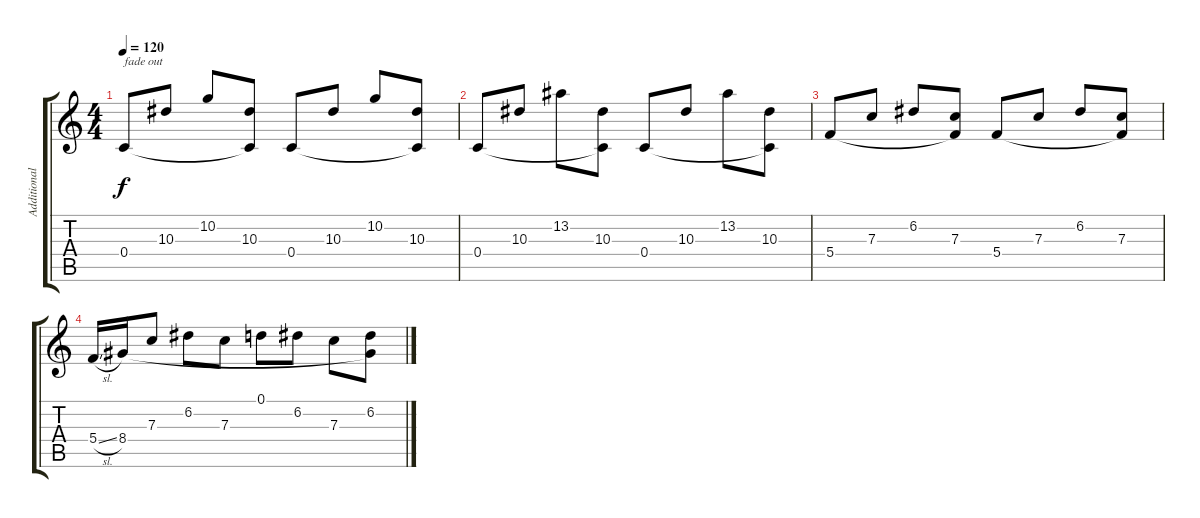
\track ("Additional Guitar II" "Additional") {instrument acousticguitarsteel}
\staff {score tabs}
\tuning (D4 A3 F3 C3 G2 C2) {hide}
\ts (4 4)
\tempo 120
\clef g2
\ks c
0.4.8{txt "fade out" dy f} 10.3.8 10.2.8 (10.3 0.4{t}).8 0.4.8 10.3.8 10.2.8 (10.3 0.4{t}).8 |
0.4.8 10.3.8 13.2.8 (10.3 0.4{t}).8 0.4.8 10.3.8 13.2.8 (10.3 0.4{t}).8 |
5.4.8 7.3.8 6.2.8 (7.3 5.4{t}).8 5.4.8 7.3.8 6.2.8 (7.3 5.4{t}).8 |
5.4{sl}.16 8.4.16 7.3.8 6.2.8 7.3.8 0.1.8 6.2.8 7.3.8 (6.2 8.4{t}).8
